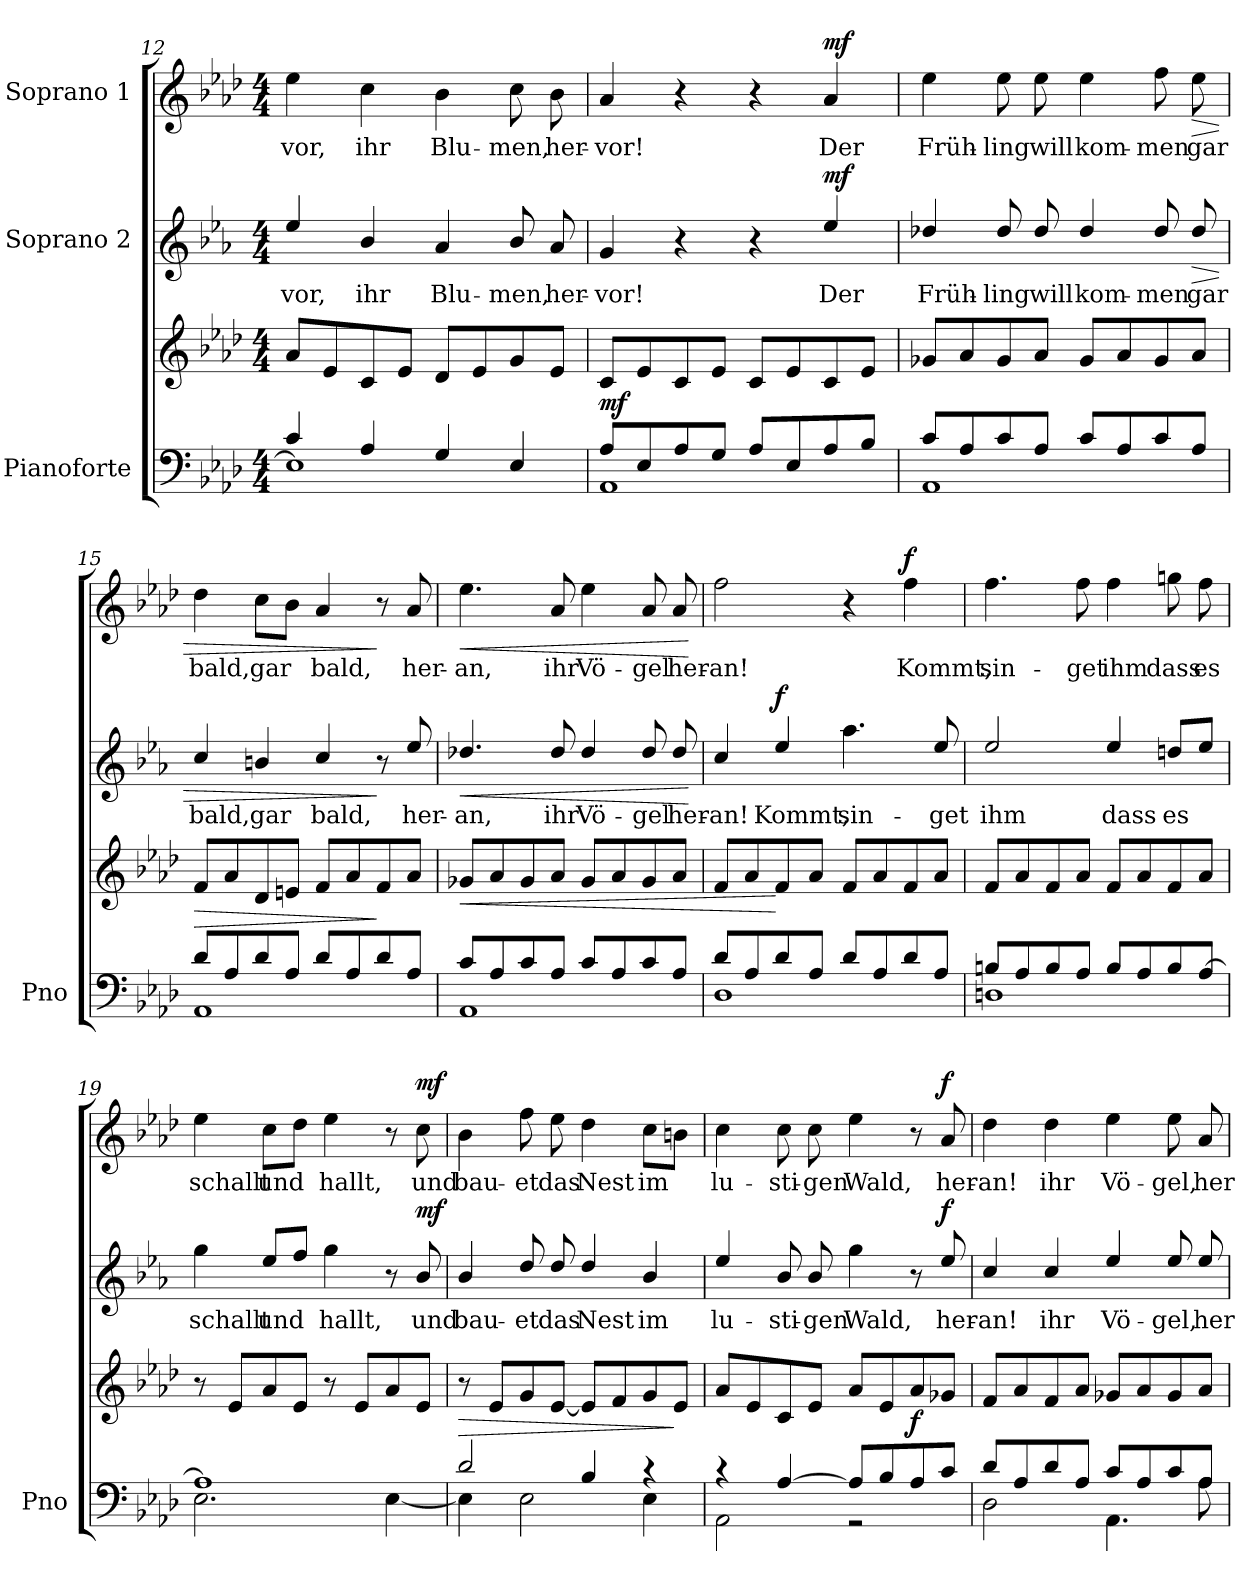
**kern	**kern	**dynam	**kern	**text	**dynam	**kern	**text	**dynam
*part3	*part3	*part3	*part2	*part2	*part2	*part1	*part1	*part1
*staff4	*staff3	*staff3/4	*staff2	*staff2	*staff2	*staff1	*staff1	*staff1
*I"Pianoforte	*	*	*I"Soprano 2	*	*	*I"Soprano 1	*	*
*I'Pno	*	*	*	*	*	*	*	*
*clefF4	*clefG2	*	*clefG2	*	*	*clefG2	*	*
*	*	*	*ITrd4c7	*	*	*	*	*
*k[b-e-a-d-]	*k[b-e-a-d-]	*	*k[b-e-a-d-]	*	*	*k[b-e-a-d-]	*	*
*M4/4	*M4/4	*	*M4/4	*	*	*M4/4	*	*
=12	=12	=12	=12	=12	=12	=12	=12	=12
*^	*	*	*	*	*	*	*	*
4c/	1E-]	8a-/L	.	4a-/	-vor,	.	4ee-\	-vor,	.
.	.	8e-/	.	.	.	.	.	.	.
4A-/	.	8c/	.	4e-/	ihr	.	4cc\	ihr	.
.	.	8e-/J	.	.	.	.	.	.	.
4G/	.	8d-/L	.	4d-/	Blu-	.	4b-\	Blu-	.
.	.	8e-/	.	.	.	.	.	.	.
4E-/	.	8g/	.	8e-/	-men,	.	8cc\	-men,	.
.	.	8e-/J	.	8d-/	her-	.	8b-\	her-	.
=13	=13	=13	=13	=13	=13	=13	=13	=13	=13
!	!	!	!LO:DY:b	!	!	!	!	!	!
8A-/L	1AA-	8c/L	mf	4c/	-vor!	.	4a-/	-vor!	.
8E-/	.	8e-/	.	.	.	.	.	.	.
8A-/	.	8c/	.	4r	.	.	4r	.	.
8G/J	.	8e-/J	.	.	.	.	.	.	.
8A-/L	.	8c/L	.	4r	.	.	4r	.	.
8E-/	.	8e-/	.	.	.	.	.	.	.
!	!	!	!	!	!	!LO:DY:a	!	!	!LO:DY:a
8A-/	.	8c/	.	4a-/	Der	mf	4a-/	Der	mf
8B-/J	.	8e-/J	.	.	.	.	.	.	.
=14	=14	=14	=14	=14	=14	=14	=14	=14	=14
8c/L	1AA-	8g-X/L	.	4g-X/	Früh-	.	4ee-\	Früh-	.
8A-/	.	8a-/	.	.	.	.	.	.	.
8c/	.	8g-/	.	8g-/	-ling	.	8ee-\	-ling	.
8A-/J	.	8a-/J	.	8g-/	will	.	8ee-\	will	.
8c/L	.	8g-/L	.	4g-/	kom-	.	4ee-\	kom-	.
8A-/	.	8a-/	.	.	.	.	.	.	.
8c/	.	8g-/	.	8g-/	-men	.	8ff\	-men	.
!	!	!	!	!	!	!LO:HP:b	!	!	!LO:HP:b
8A-/J	.	8a-/J	.	8g-/	gar	>	8ee-\	gar	>
=15	=15	=15	=15	=15	=15	=15	=15	=15	=15
!	!	!	!LO:HP:b	!	!	!	!	!	!
8d-/L	1AA-	8f/L	>	4f/	bald,	.	4dd-\	bald,	.
8A-/	.	8a-/	.	.	.	.	.	.	.
8d-/	.	8d-/	.	4en/	gar	.	8cc\L	gar	.
8A-/J	.	8en/J	.	.	.	.	8b-\J	.	.
8d-/L	.	8f/L	.	4f/	bald,	.	4a-/	bald,	.
8A-/	.	8a-/	.	.	.	.	.	.	.
8d-/	.	8f/	]	8r	.	]	8r	.	]
8A-/J	.	8a-/J	.	8a-/	her-	.	8a-/	her-	.
=16	=16	=16	=16	=16	=16	=16	=16	=16	=16
!	!	!	!LO:HP:b	!	!	!LO:HP:b	!	!	!LO:HP:b
8c/L	1AA-	8g-X/L	<	4.g-X/	-an,	<	4.ee-\	-an,	<
8A-/	.	8a-/	.	.	.	.	.	.	.
8c/	.	8g-/	.	.	.	.	.	.	.
8A-/J	.	8a-/J	.	8g-/	ihr	.	8a-/	ihr	.
8c/L	.	8g-/L	.	4g-/	Vö-	.	4ee-\	Vö-	.
8A-/	.	8a-/	.	.	.	.	.	.	.
8c/	.	8g-/	.	8g-/	-gel	.	8a-/	-gel	.
8A-/J	.	8a-/J	.	8g-/	her-	.	8a-/	her-	.
*v	*v	*	*	*	*	*	*	*	*
.	.	.	.	.	[	.	.	[
=17	=17	=17	=17	=17	=17	=17	=17	=17
*^	*	*	*	*	*	*	*	*
8d-/L	1D-	8f/L	.	4f/	-an!	.	2ff\	-an!	.
8A-/	.	8a-/	.	.	.	.	.	.	.
!	!	!	!	!	!	!LO:DY:a	!	!	!
8d-/	.	8f/	[	4a-/	Kommt,	f	.	.	.
8A-/J	.	8a-/J	.	.	.	.	.	.	.
8d-/L	.	8f/L	.	4.dd-\	sin-	.	4r	.	.
8A-/	.	8a-/	.	.	.	.	.	.	.
!	!	!	!	!	!	!	!	!	!LO:DY:a
8d-/	.	8f/	.	.	.	.	4ff\	Kommt,	f
8A-/J	.	8a-/J	.	8a-/	-get	.	.	.	.
=18	=18	=18	=18	=18	=18	=18	=18	=18	=18
8Bn/L	1Dn	8f/L	.	2a-/	ihm	.	4.ff\	sin-	.
8A-/	.	8a-/	.	.	.	.	.	.	.
8B/	.	8f/	.	.	.	.	.	.	.
8A-/J	.	8a-/J	.	.	.	.	8ff\	-get	.
8B/L	.	8f/L	.	4a-/	dass	.	4ff\	ihm	.
8A-/	.	8a-/	.	.	.	.	.	.	.
8B/	.	8f/	.	8gn/L	es	.	8ggn\	dass	.
[8A-/J	.	8a-/J	.	8a-/J	.	.	8ff\	es	.
=19	=19	=19	=19	=19	=19	=19	=19	=19	=19
1A-]	2.E-\	8r	.	4cc\	schallt	.	4ee-\	schallt	.
.	.	8e-/L	.	.	.	.	.	.	.
.	.	8a-/	.	8a-/L	und	.	8cc\L	und	.
.	.	8e-/J	.	8b-/J	.	.	8dd-\J	.	.
.	.	8r	.	4cc\	hallt,	.	4ee-\	hallt,	.
.	.	8e-/L	.	.	.	.	.	.	.
.	[4E-\	8a-/	.	8r	.	.	8r	.	.
!	!	!	!	!	!	!LO:DY:a	!	!	!LO:DY:a
.	.	8e-/J	.	8e-/	und	mf	8cc\	und	mf
=20	=20	=20	=20	=20	=20	=20	=20	=20	=20
!	!	!	!LO:HP:b	!	!	!	!	!	!
2d-/	4E-\]	8r	>	4e-/	bau-	.	4b-\	bau-	.
.	.	8e-/L	.	.	.	.	.	.	.
.	2E-\	8g/	.	8g/	-et	.	8ff\	-et	.
.	.	[8e-/J	.	8g/	das	.	8ee-\	das	.
4B-/	.	8e-/L]	.	4g/	Nest	.	4dd-\	Nest	.
.	.	8f/	.	.	.	.	.	.	.
4r	4E-\	8g/	.	4e-/	im	.	8cc\L	im	.
.	.	8e-/J	]	.	.	.	8bn\J	.	.
=21	=21	=21	=21	=21	=21	=21	=21	=21	=21
4r	2AA-\	8a-/L	.	4a-/	lu-	.	4cc\	lu-	.
.	.	8e-/	.	.	.	.	.	.	.
[4A-/	.	8c/	.	8e-/	-sti-	.	8cc\	-sti-	.
.	.	8e-/J	.	8e-/	-gen	.	8cc\	-gen	.
8A-/L]	2r	8a-/L	.	4cc\	Wald,	.	4ee-\	Wald,	.
8B-/	.	8e-/	.	.	.	.	.	.	.
!	!	!	!LO:DY:b	!	!	!	!	!	!
8A-/	.	8a-/	f	8r	.	.	8r	.	.
!	!	!	!	!	!	!LO:DY:a	!	!	!LO:DY:a
8c/J	.	8g-X/J	.	8a-/	her-	f	8a-/	her-	f
=22	=22	=22	=22	=22	=22	=22	=22	=22	=22
8d-/L	2D-\	8f/L	.	4f/	-an!	.	4dd-\	-an!	.
8A-/	.	8a-/	.	.	.	.	.	.	.
8d-/	.	8f/	.	4f/	ihr	.	4dd-\	ihr	.
8A-/J	.	8a-/J	.	.	.	.	.	.	.
8c/L	4.AA-\	8g-X/L	.	4a-/	Vö-	.	4ee-\	Vö-	.
8A-/	.	8a-/	.	.	.	.	.	.	.
8c/	.	8g-/	.	8a-/	-gel,	.	8ee-\	-gel,	.
8A-/J	8A-\	8a-/J	.	8a-/	her-	.	8a-/	her-	.
*v	*v	*	*	*	*	*	*	*	*
=	=	=	=	=	=	=	=	=
*-	*-	*-	*-	*-	*-	*-	*-	*-
